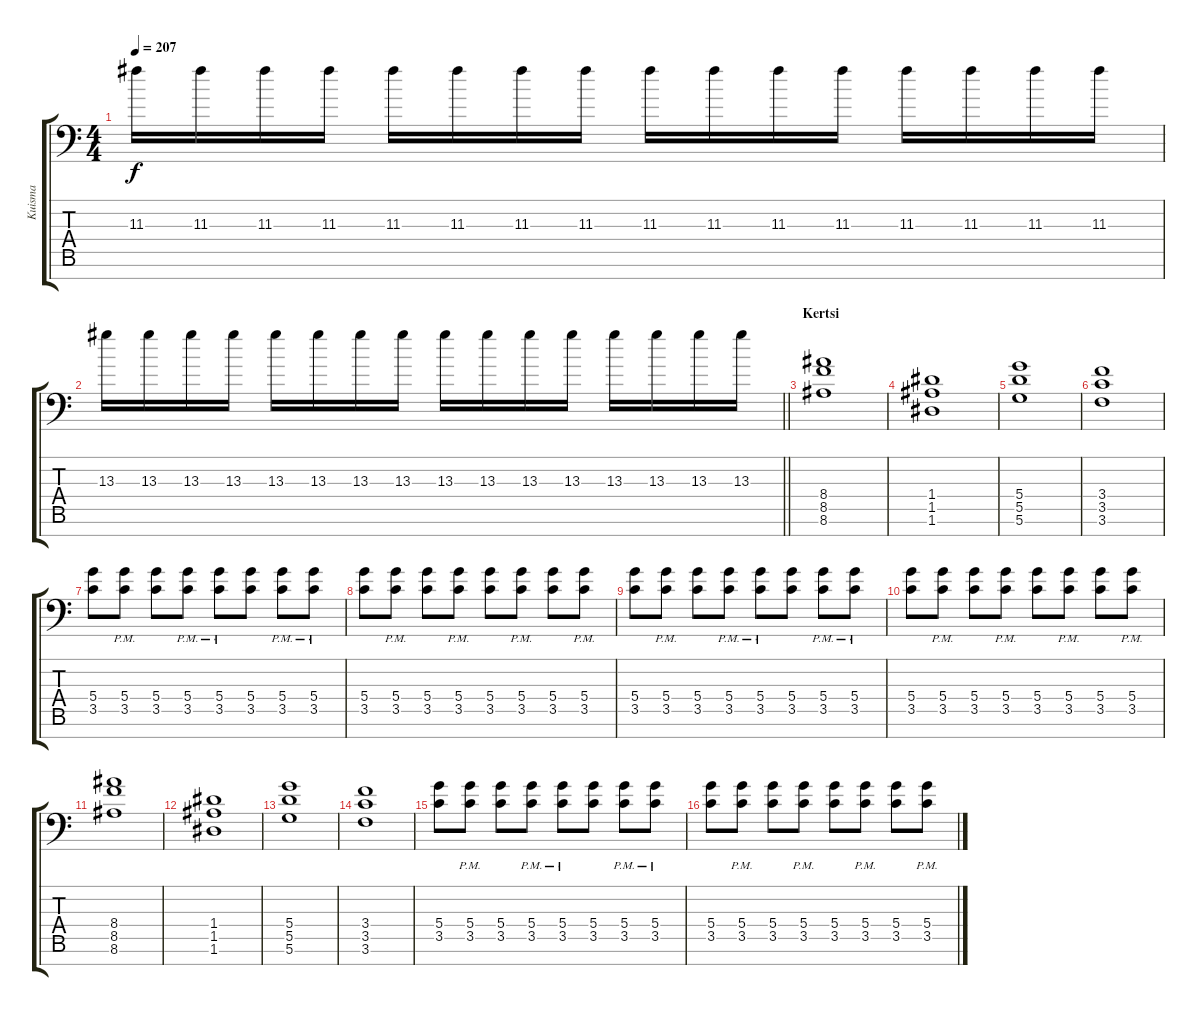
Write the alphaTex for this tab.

\track ("Kuisma" "Kuisma") {instrument distortionguitar}
\staff {score tabs}
\tuning (E4 B3 G3 D3 A2 D2 A1) {hide}
\ts (4 4)
\tempo 207
\clef f4
\ks c
11.3.16{dy f} 11.3.16 11.3.16 11.3.16 11.3.16 11.3.16 11.3.16 11.3.16 11.3.16 11.3.16 11.3.16 11.3.16 11.3.16 11.3.16 11.3.16 11.3.16 |
\barLineRight lightlight
13.3.16 13.3.16 13.3.16 13.3.16 13.3.16 13.3.16 13.3.16 13.3.16 13.3.16 13.3.16 13.3.16 13.3.16 13.3.16 13.3.16 13.3.16 13.3.16 |
\section ("" "Kertsi")
(8.4 8.5 8.6).1 |
(1.4 1.5 1.6).1 |
(5.4 5.5 5.6).1 |
(3.4 3.5 3.6).1 |
(5.4 3.5).8 (5.4{pm} 3.5{pm}).8 (5.4 3.5).8 (5.4{pm} 3.5{pm}).8 (5.4{pm} 3.5{pm}).8 (5.4 3.5).8 (5.4{pm} 3.5{pm}).8 (5.4{pm} 3.5{pm}).8 |
(5.4 3.5).8 (5.4{pm} 3.5{pm}).8 (5.4 3.5).8 (5.4{pm} 3.5{pm}).8 (5.4 3.5).8 (5.4{pm} 3.5{pm}).8 (5.4 3.5).8 (5.4{pm} 3.5{pm}).8 |
(5.4 3.5).8 (5.4{pm} 3.5{pm}).8 (5.4 3.5).8 (5.4{pm} 3.5{pm}).8 (5.4{pm} 3.5{pm}).8 (5.4 3.5).8 (5.4{pm} 3.5{pm}).8 (5.4{pm} 3.5{pm}).8 |
(5.4 3.5).8 (5.4{pm} 3.5{pm}).8 (5.4 3.5).8 (5.4{pm} 3.5{pm}).8 (5.4 3.5).8 (5.4{pm} 3.5{pm}).8 (5.4 3.5).8 (5.4{pm} 3.5{pm}).8 |
(8.4 8.5 8.6).1 |
(1.4 1.5 1.6).1 |
(5.4 5.5 5.6).1 |
(3.4 3.5 3.6).1 |
(5.4 3.5).8 (5.4{pm} 3.5{pm}).8 (5.4 3.5).8 (5.4{pm} 3.5{pm}).8 (5.4{pm} 3.5{pm}).8 (5.4 3.5).8 (5.4{pm} 3.5{pm}).8 (5.4{pm} 3.5{pm}).8 |
(5.4 3.5).8 (5.4{pm} 3.5{pm}).8 (5.4 3.5).8 (5.4{pm} 3.5{pm}).8 (5.4 3.5).8 (5.4{pm} 3.5{pm}).8 (5.4 3.5).8 (5.4{pm} 3.5{pm}).8
